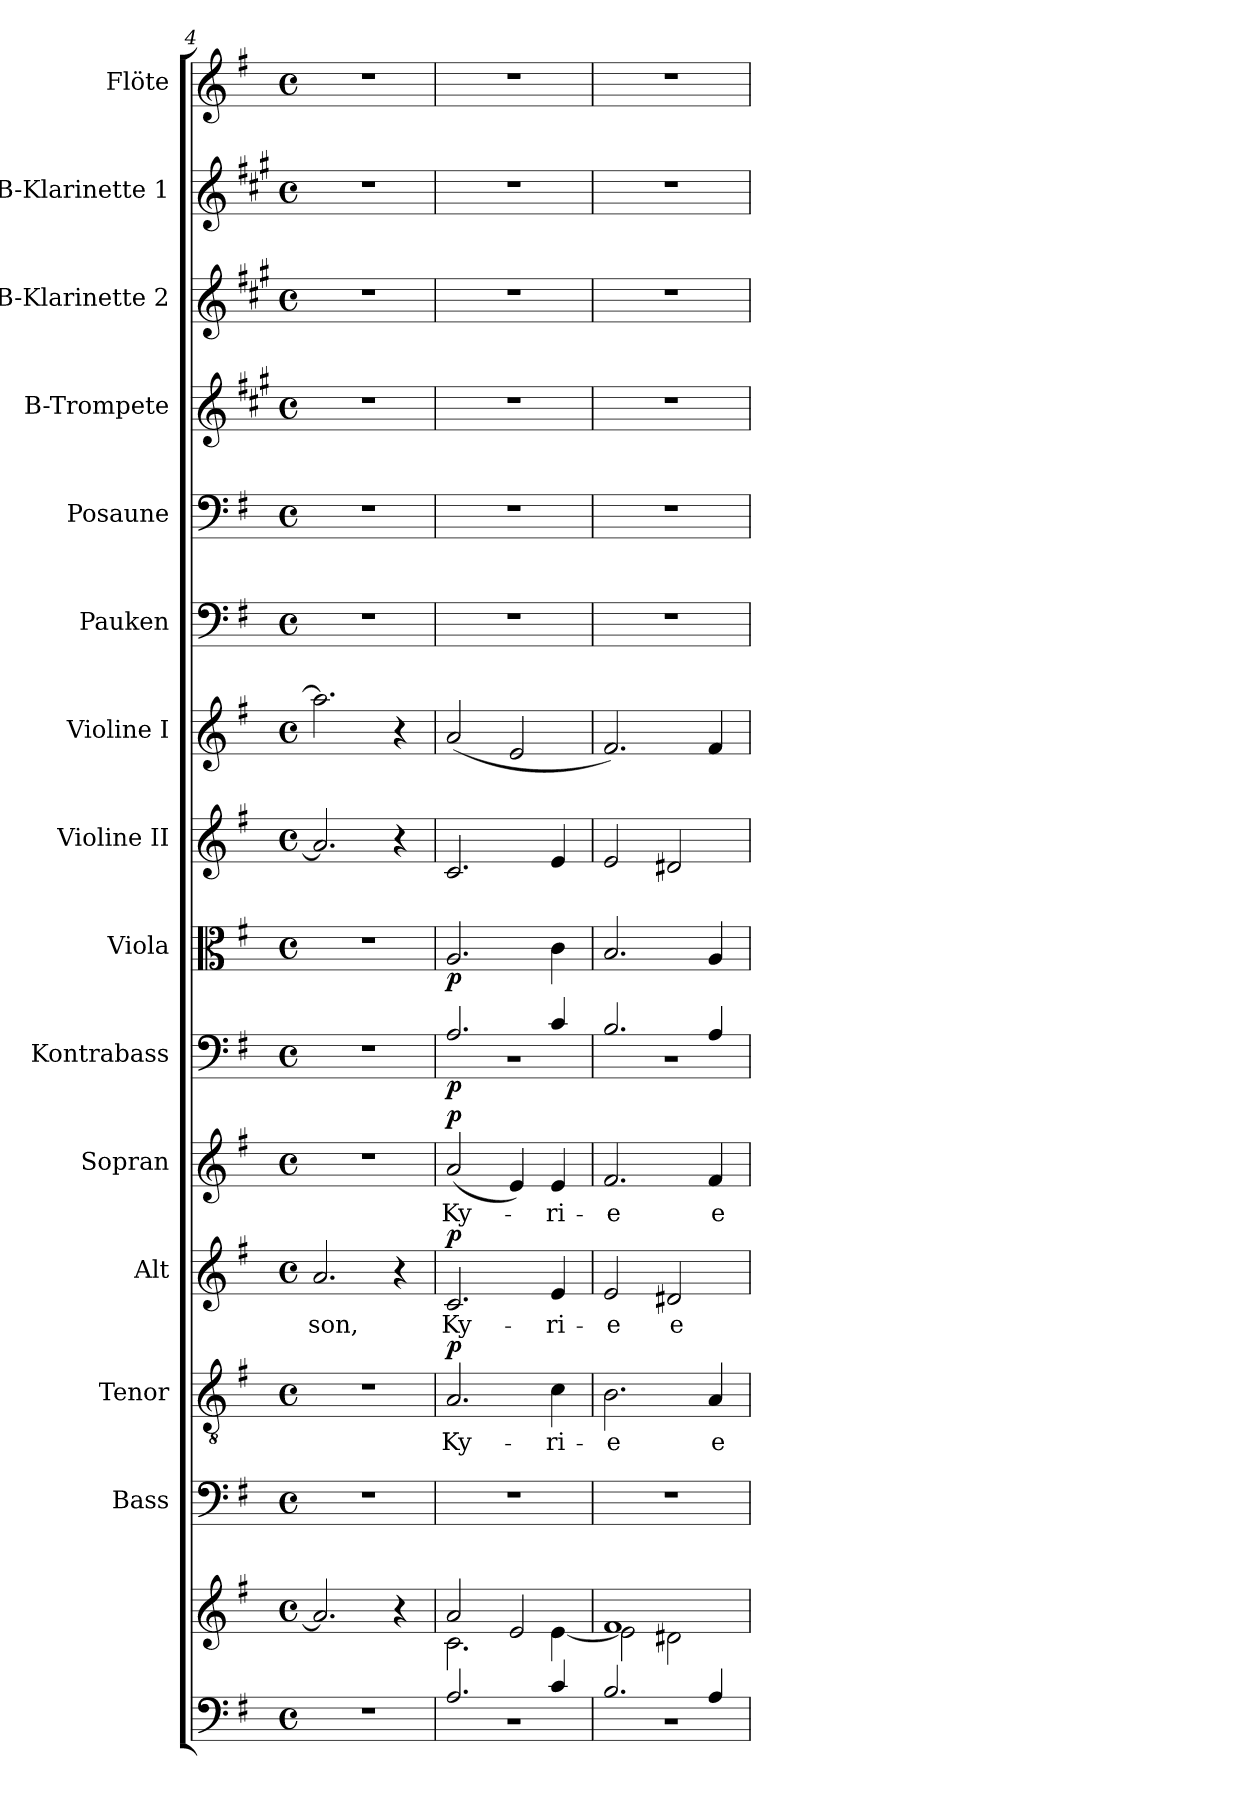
**kern	**kern	**kern	**kern	**text	**dynam	**kern	**text	**dynam	**kern	**text	**dynam	**kern	**dynam	**kern	**dynam	**kern	**kern	**kern	**kern	**kern	**kern	**kern	**kern
*part15	*part15	*part14	*part13	*part13	*part13	*part12	*part12	*part12	*part11	*part11	*part11	*part10	*part10	*part9	*part9	*part8	*part7	*part6	*part5	*part4	*part3	*part2	*part1
*staff16	*staff15	*staff14	*staff13	*staff13	*staff13	*staff12	*staff12	*staff12	*staff11	*staff11	*staff11	*staff10	*staff10	*staff9	*staff9	*staff8	*staff7	*staff6	*staff5	*staff4	*staff3	*staff2	*staff1
*	*	*I"Bass	*I"Tenor	*	*	*I"Alt	*	*	*I"Sopran	*	*	*I"Kontrabass	*	*I"Viola	*	*I"Violine II	*I"Violine I	*I"Pauken	*I"Posaune	*I"B-Trompete	*I"B-Klarinette 2	*I"B-Klarinette 1	*I"Flöte
*	*	*I'B.	*I'T.	*	*	*I'A.	*	*	*I'S.	*	*	*I'Kb.	*	*I'Vla.	*	*I'Vl. II	*I'Vl. I	*I'Pk.	*I'Pos.	*I'B Trp.	*I'B Kl. 2	*I'B Kl. 1	*I'Fl.
*clefF4	*clefG2	*clefF4	*clefGv2	*	*	*clefG2	*	*	*clefG2	*	*	*clefF4	*	*clefC3	*	*clefG2	*clefG2	*clefF4	*clefF4	*clefG2	*clefG2	*clefG2	*clefG2
*	*	*	*	*	*	*	*	*	*	*	*	*ITrd7c12	*	*	*	*	*	*	*	*ITrd1c2	*ITrd1c2	*ITrd1c2	*
*k[f#]	*k[f#]	*k[f#]	*k[f#]	*	*	*k[f#]	*	*	*k[f#]	*	*	*k[f#]	*	*k[f#]	*	*k[f#]	*k[f#]	*k[f#]	*k[f#]	*k[f#]	*k[f#]	*k[f#]	*k[f#]
*G:	*G:	*G:	*G:	*	*	*G:	*	*	*G:	*	*	*G:	*	*G:	*	*G:	*G:	*G:	*G:	*G:	*G:	*G:	*G:
*M4/4	*M4/4	*M4/4	*M4/4	*	*	*M4/4	*	*	*M4/4	*	*	*M4/4	*	*M4/4	*	*M4/4	*M4/4	*M4/4	*M4/4	*M4/4	*M4/4	*M4/4	*M4/4
*met(c)	*met(c)	*met(c)	*met(c)	*	*	*met(c)	*	*	*met(c)	*	*	*met(c)	*	*met(c)	*	*met(c)	*met(c)	*met(c)	*met(c)	*met(c)	*met(c)	*met(c)	*met(c)
=4	=4	=4	=4	=4	=4	=4	=4	=4	=4	=4	=4	=4	=4	=4	=4	=4	=4	=4	=4	=4	=4	=4	=4
!	!	!	!	!	!	!	!LO:LY:b	!	!	!	!	!	!	!	!	!	!	!	!	!	!	!	!
1r	2.a/]	1r	1r	.	.	2.a/	-son,	.	1r	.	.	1r	.	1r	.	2.a/]	2.aa\]	1r	1r	1r	1r	1r	1r
.	4r	.	.	.	.	4r	.	.	.	.	.	.	.	.	.	4r	4r	.	.	.	.	.	.
=5	=5	=5	=5	=5	=5	=5	=5	=5	=5	=5	=5	=5	=5	=5	=5	=5	=5	=5	=5	=5	=5	=5	=5
*^	*^	*	*	*	*	*	*	*	*	*	*	*	*	*	*	*	*	*	*	*	*	*	*
!	!	!	!	!	!	!LO:LY:b	!LO:DY:a	!	!LO:LY:b	!LO:DY:a	!	!LO:LY:b	!LO:DY:a	!	!LO:DY:b	!	!LO:DY:b	!	!	!	!	!	!	!	!
*	*	*	*	*	*	*	*	*	*	*	*	*	*	*^	*	*	*	*	*	*	*	*	*	*	*
2.A/	1r	2a/	2.c\	1r	2.A/	Ky-	p	2.c/	Ky-	p	(<2a/	Ky-	p	2.AA/	1r	p	2.A/	p	2.c/	(<2a/	1r	1r	1r	1r	1r	1r
.	.	2e/	.	.	.	.	.	.	.	.	4e/)	.	.	.	.	.	.	.	.	2e/	.	.	.	.	.	.
!	!	!	!	!	!	!LO:LY:b	!	!	!LO:LY:b	!	!	!LO:LY:b	!	!	!	!	!	!	!	!	!	!	!	!	!	!
4c/	.	.	[<4e\	.	4c\	-ri-	.	4e/	-ri-	.	4e/	-ri-	.	4C/	.	.	4c\	.	4e/	.	.	.	.	.	.	.
=6	=6	=6	=6	=6	=6	=6	=6	=6	=6	=6	=6	=6	=6	=6	=6	=6	=6	=6	=6	=6	=6	=6	=6	=6	=6	=6
!	!	!	!	!	!	!LO:LY:b	!	!	!LO:LY:b	!	!	!LO:LY:b	!	!	!	!	!	!	!	!	!	!	!	!	!	!
2.B/	1r	1f#	2e\]	1r	2.B\	-e	.	2e/	-e	.	2.f#/	-e	.	2.BB/	1r	.	2.B/	.	2e/	2.f#/)	1r	1r	1r	1r	1r	1r
!	!	!	!	!	!	!	!	!	!LO:LY:b	!	!	!	!	!	!	!	!	!	!	!	!	!	!	!	!	!
.	.	.	2d#X\	.	.	.	.	2d#X/	e-	.	.	.	.	.	.	.	.	.	2d#X/	.	.	.	.	.	.	.
!	!	!	!	!	!	!LO:LY:b	!	!	!	!	!	!LO:LY:b	!	!	!	!	!	!	!	!	!	!	!	!	!	!
4A/	.	.	.	.	4A/	e-	.	.	.	.	4f#/	e-	.	4AA/	.	.	4A/	.	.	4f#/	.	.	.	.	.	.
*v	*v	*	*	*	*	*	*	*	*	*	*	*	*	*v	*v	*	*	*	*	*	*	*	*	*	*	*
*	*v	*v	*	*	*	*	*	*	*	*	*	*	*	*	*	*	*	*	*	*	*	*	*	*
=	=	=	=	=	=	=	=	=	=	=	=	=	=	=	=	=	=	=	=	=	=	=	=
*-	*-	*-	*-	*-	*-	*-	*-	*-	*-	*-	*-	*-	*-	*-	*-	*-	*-	*-	*-	*-	*-	*-	*-
